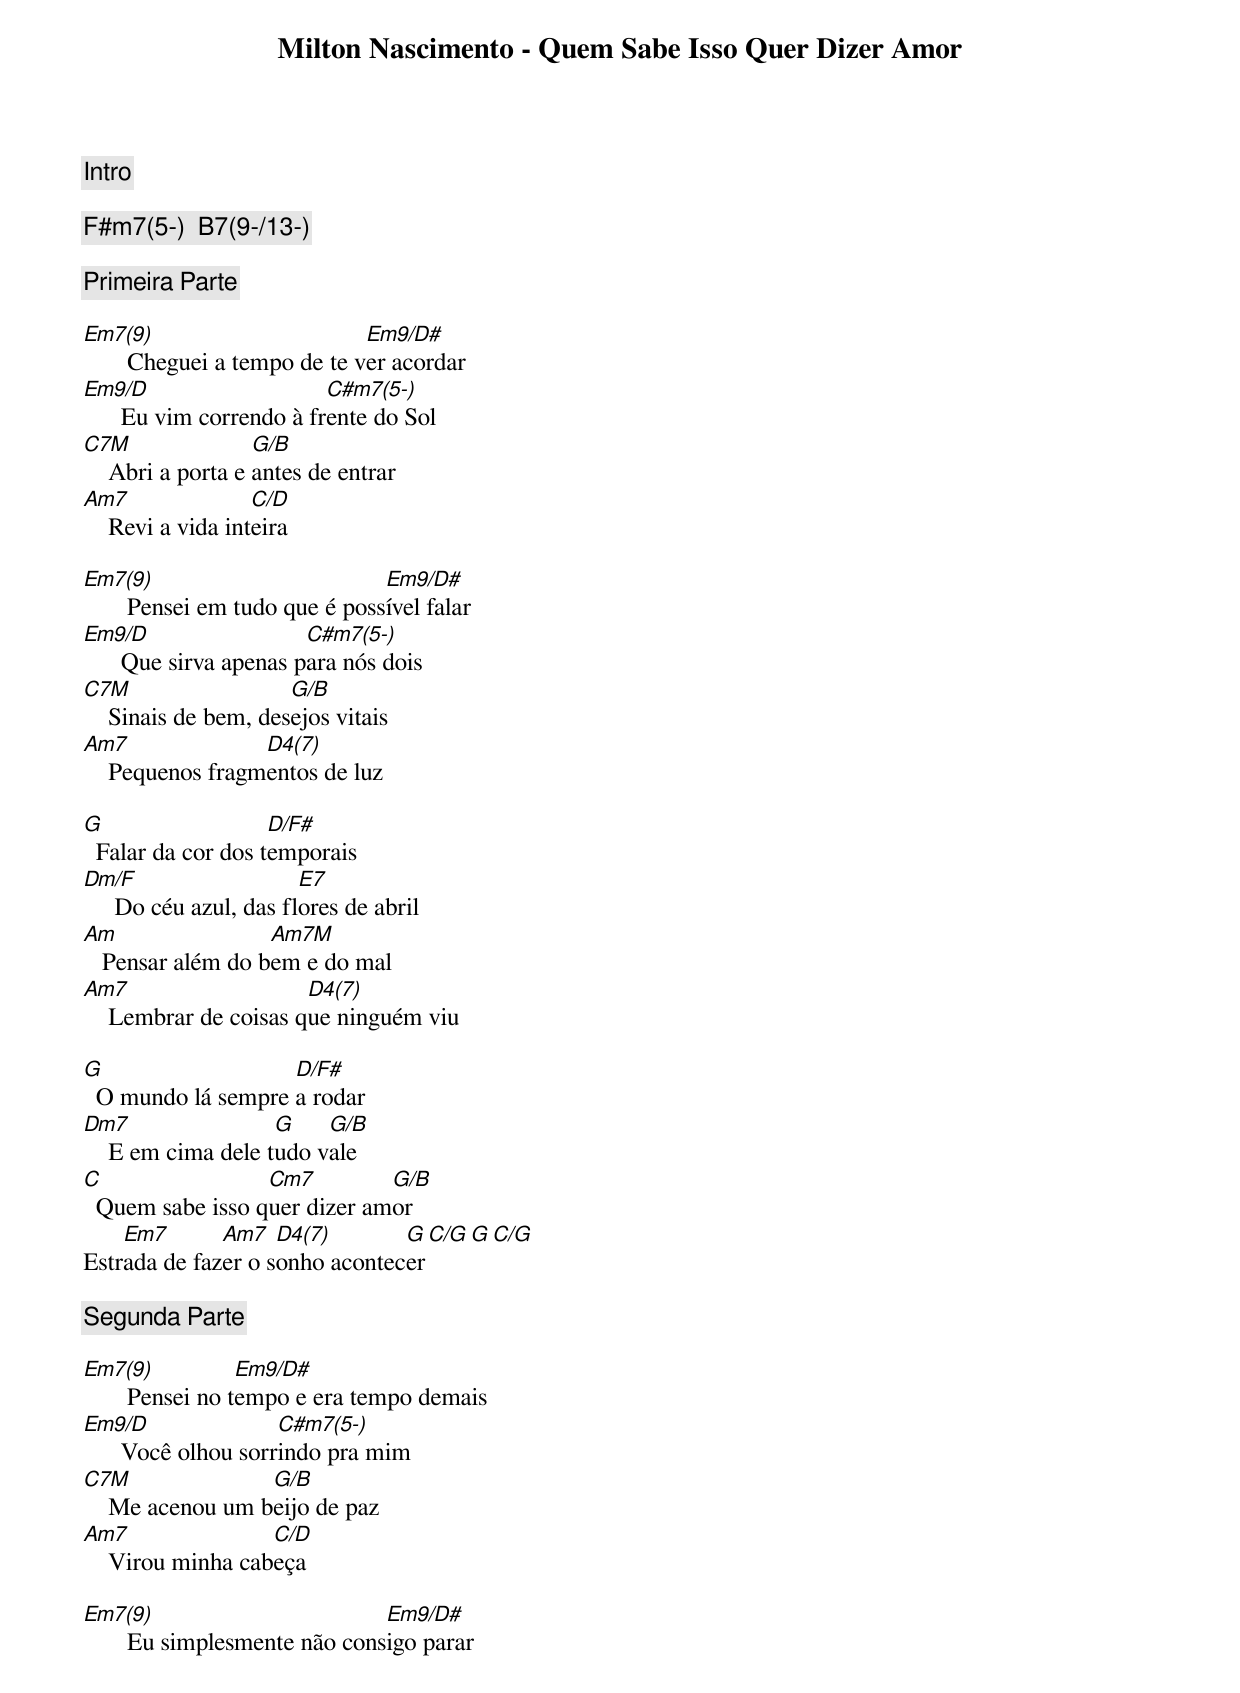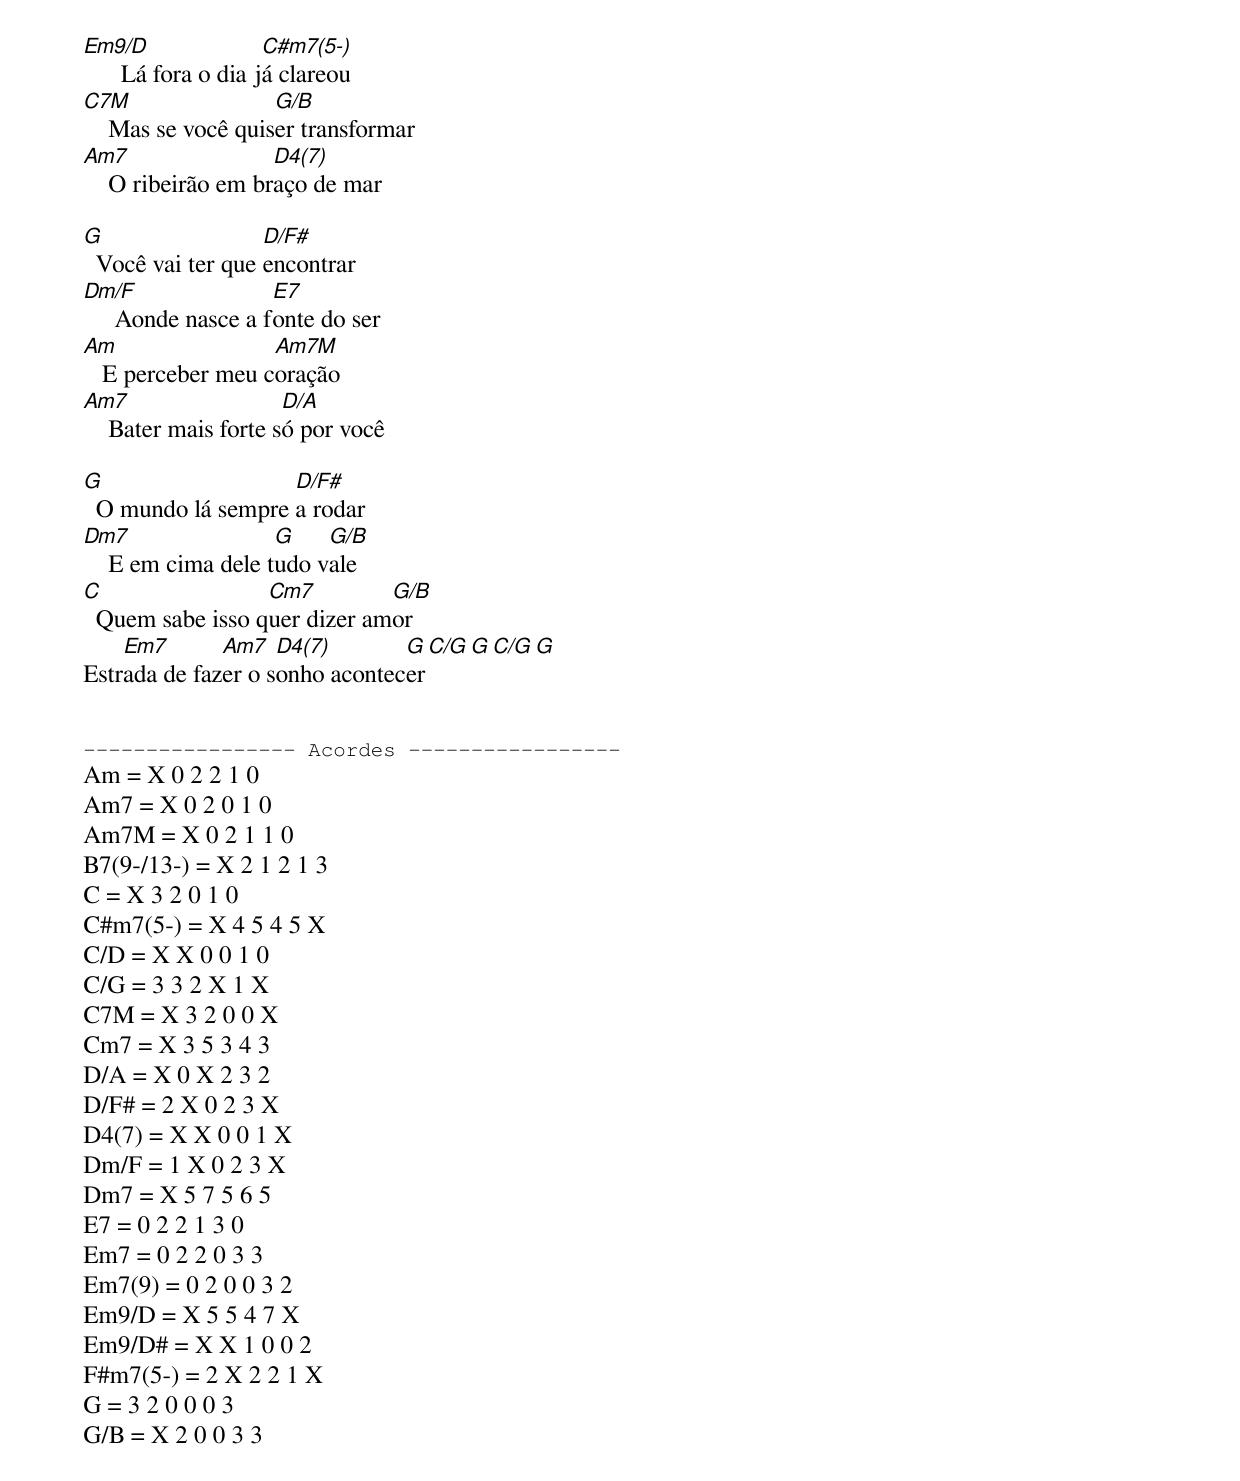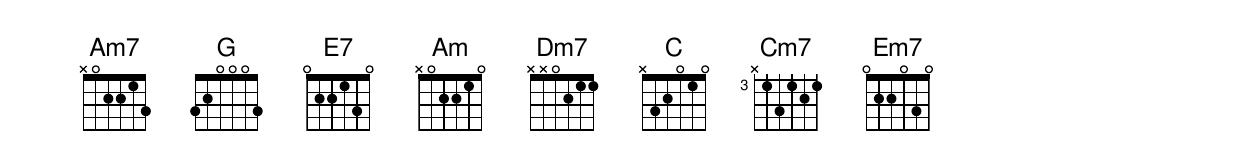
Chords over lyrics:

Milton Nascimento - Quem Sabe Isso Quer Dizer Amor

[Intro]

F#m7(5-)  B7(9-/13-)

[Primeira Parte]

Em7(9)                        Em9/D#
       Cheguei a tempo de te ver acordar
Em9/D                     C#m7(5-)
      Eu vim correndo à frente do Sol
C7M                G/B
    Abri a porta e antes de entrar
Am7                C/D
    Revi a vida inteira

Em7(9)                          Em9/D#
       Pensei em tudo que é possível falar
Em9/D                   C#m7(5-)
      Que sirva apenas para nós dois
C7M                   G/B
    Sinais de bem, desejos vitais
Am7               D4(7)
    Pequenos fragmentos de luz

G                   D/F#
  Falar da cor dos temporais
Dm/F                    E7
     Do céu azul, das flores de abril
Am                 Am7M
   Pensar além do bem e do mal
Am7                    D4(7)
    Lembrar de coisas que ninguém viu

G                   D/F#
  O mundo lá sempre a rodar
Dm7                 G    G/B
    E em cima dele tudo vale
C                 Cm7         G/B
  Quem sabe isso quer dizer amor
    Em7       Am7   D4(7)       G  C/G  G  C/G
Estrada de fazer o sonho acontecer

[Segunda Parte]

Em7(9)            Em9/D#
       Pensei no tempo e era tempo demais
Em9/D                C#m7(5-)
      Você olhou sorrindo pra mim
C7M               G/B
    Me acenou um beijo de paz
Am7                C/D
    Virou minha cabeça

Em7(9)                         Em9/D#
       Eu simplesmente não consigo parar
Em9/D                C#m7(5-)
      Lá fora o dia já clareou
C7M                 G/B
    Mas se você quiser transformar
Am7                 D4(7)
    O ribeirão em braço de mar

G                  D/F#
  Você vai ter que encontrar
Dm/F                E7
     Aonde nasce a fonte do ser
Am                 Am7M
   E perceber meu coração
Am7                   D/A
    Bater mais forte só por você

G                   D/F#
  O mundo lá sempre a rodar
Dm7                 G    G/B
    E em cima dele tudo vale
C                 Cm7         G/B
  Quem sabe isso quer dizer amor
    Em7       Am7   D4(7)       G  C/G  G  C/G  G
Estrada de fazer o sonho acontecer


----------------- Acordes -----------------
Am = X 0 2 2 1 0
Am7 = X 0 2 0 1 0
Am7M = X 0 2 1 1 0
B7(9-/13-) = X 2 1 2 1 3
C = X 3 2 0 1 0
C#m7(5-) = X 4 5 4 5 X
C/D = X X 0 0 1 0
C/G = 3 3 2 X 1 X
C7M = X 3 2 0 0 X
Cm7 = X 3 5 3 4 3
D/A = X 0 X 2 3 2
D/F# = 2 X 0 2 3 X
D4(7) = X X 0 0 1 X
Dm/F = 1 X 0 2 3 X
Dm7 = X 5 7 5 6 5
E7 = 0 2 2 1 3 0
Em7 = 0 2 2 0 3 3
Em7(9) = 0 2 0 0 3 2
Em9/D = X 5 5 4 7 X
Em9/D# = X X 1 0 0 2
F#m7(5-) = 2 X 2 2 1 X
G = 3 2 0 0 0 3
G/B = X 2 0 0 3 3
